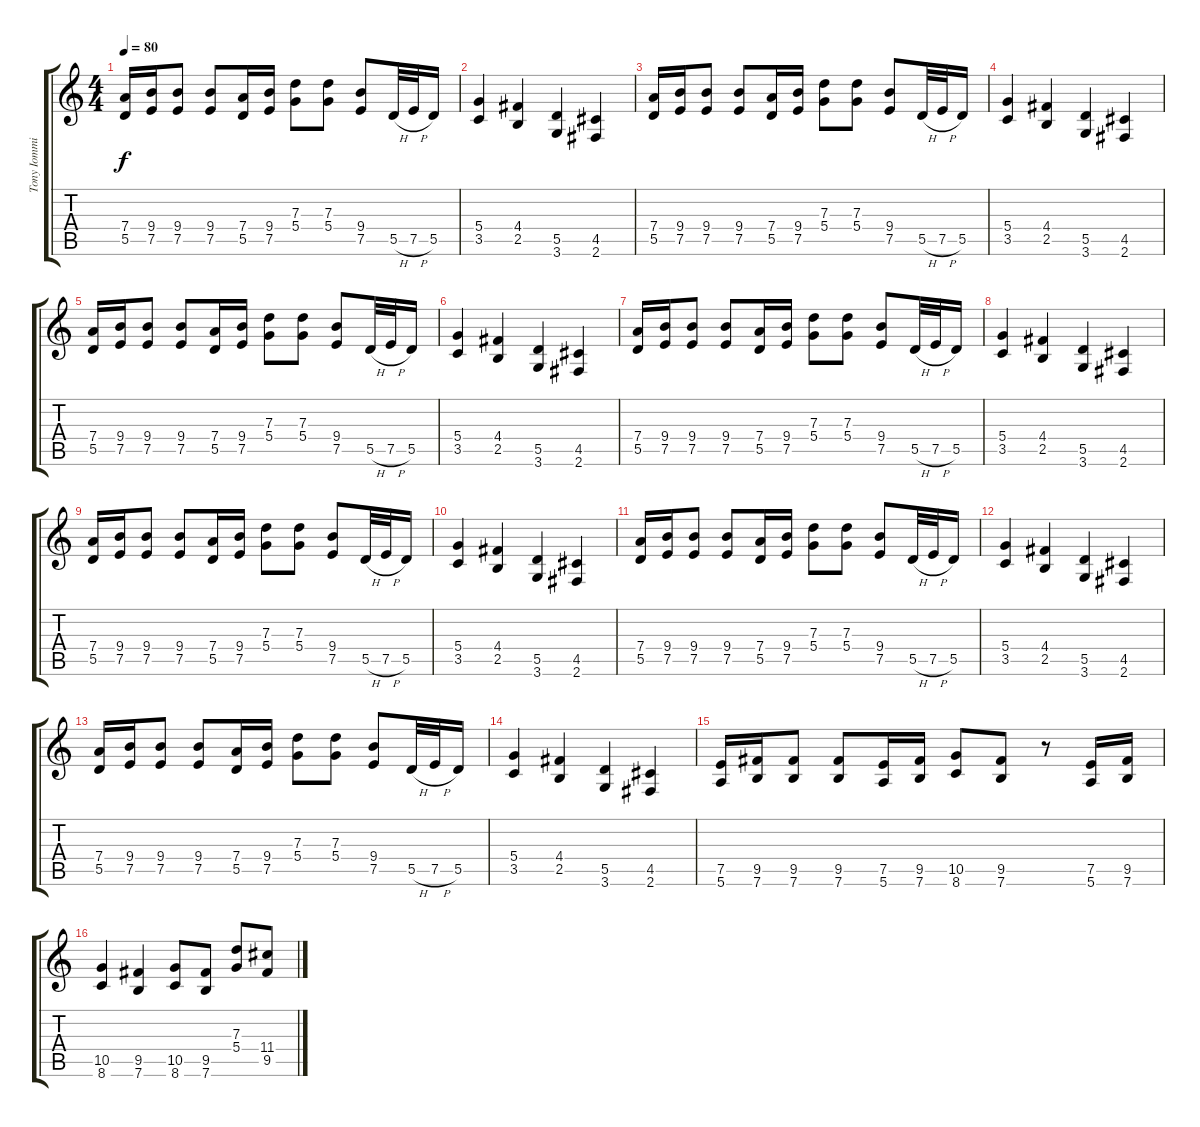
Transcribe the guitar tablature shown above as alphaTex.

\track ("Tony Iommi 3 (overdub)" "Tony Iommi") {instrument overdrivenguitar}
\staff {score tabs}
\tuning (E4 B3 G3 D3 A2 E2) {hide}
\ts (4 4)
\tempo 80
\clef g2
\ks c
(7.4 5.5).16{dy f instrument overdrivenguitar} (9.4 7.5).16 (9.4 7.5).8 (9.4 7.5).8 (7.4 5.5).16 (9.4 7.5).16 (7.3 5.4).8 (7.3 5.4).8 (9.4 7.5).8 5.5{h}.32 7.5{h}.32 5.5.16 |
(5.4 3.5).4 (4.4 2.5).4 (5.5 3.6).4 (4.5 2.6).4 |
(7.4 5.5).16 (9.4 7.5).16 (9.4 7.5).8 (9.4 7.5).8 (7.4 5.5).16 (9.4 7.5).16 (7.3 5.4).8 (7.3 5.4).8 (9.4 7.5).8 5.5{h}.32 7.5{h}.32 5.5.16 |
(5.4 3.5).4 (4.4 2.5).4 (5.5 3.6).4 (4.5 2.6).4 |
(7.4 5.5).16 (9.4 7.5).16 (9.4 7.5).8 (9.4 7.5).8 (7.4 5.5).16 (9.4 7.5).16 (7.3 5.4).8 (7.3 5.4).8 (9.4 7.5).8 5.5{h}.32 7.5{h}.32 5.5.16 |
(5.4 3.5).4 (4.4 2.5).4 (5.5 3.6).4 (4.5 2.6).4 |
(7.4 5.5).16 (9.4 7.5).16 (9.4 7.5).8 (9.4 7.5).8 (7.4 5.5).16 (9.4 7.5).16 (7.3 5.4).8 (7.3 5.4).8 (9.4 7.5).8 5.5{h}.32 7.5{h}.32 5.5.16 |
(5.4 3.5).4 (4.4 2.5).4 (5.5 3.6).4 (4.5 2.6).4 |
(7.4 5.5).16 (9.4 7.5).16 (9.4 7.5).8 (9.4 7.5).8 (7.4 5.5).16 (9.4 7.5).16 (7.3 5.4).8 (7.3 5.4).8 (9.4 7.5).8 5.5{h}.32 7.5{h}.32 5.5.16 |
(5.4 3.5).4 (4.4 2.5).4 (5.5 3.6).4 (4.5 2.6).4 |
(7.4 5.5).16 (9.4 7.5).16 (9.4 7.5).8 (9.4 7.5).8 (7.4 5.5).16 (9.4 7.5).16 (7.3 5.4).8 (7.3 5.4).8 (9.4 7.5).8 5.5{h}.32 7.5{h}.32 5.5.16 |
(5.4 3.5).4 (4.4 2.5).4 (5.5 3.6).4 (4.5 2.6).4 |
(7.4 5.5).16 (9.4 7.5).16 (9.4 7.5).8 (9.4 7.5).8 (7.4 5.5).16 (9.4 7.5).16 (7.3 5.4).8 (7.3 5.4).8 (9.4 7.5).8 5.5{h}.32 7.5{h}.32 5.5.16 |
(5.4 3.5).4 (4.4 2.5).4 (5.5 3.6).4 (4.5 2.6).4 |
(7.5 5.6).16 (9.5 7.6).16 (9.5 7.6).8 (9.5 7.6).8 (7.5 5.6).16 (9.5 7.6).16 (10.5 8.6).8 (9.5 7.6).8 r.8 (7.5 5.6).16 (9.5 7.6).16 |
(10.5 8.6).4 (9.5 7.6).4 (10.5 8.6).8 (9.5 7.6).8 (7.3 5.4).8 (11.4 9.5).8
